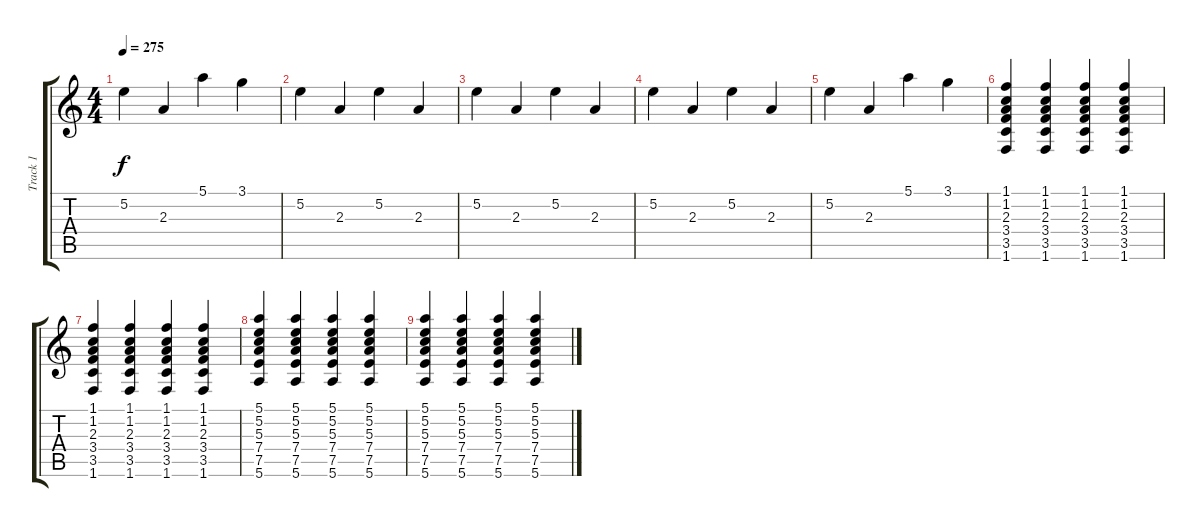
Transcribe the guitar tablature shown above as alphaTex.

\track ("Track 1" "Track 1") {instrument acousticguitarsteel}
\staff {score tabs}
\tuning (E4 B3 G3 D3 A2 E2) {hide}
\ts (4 4)
\tempo 275
\clef g2
\ks c
5.2.4{dy f} 2.3.4 5.1.4 3.1.4 |
5.2.4 2.3.4 5.2.4 2.3.4 |
5.2.4 2.3.4 5.2.4 2.3.4 |
5.2.4 2.3.4 5.2.4 2.3.4 |
5.2.4 2.3.4 5.1.4 3.1.4 |
(1.1 1.2 2.3 3.4 3.5 1.6).4 (1.1 1.2 2.3 3.4 3.5 1.6).4 (1.1 1.2 2.3 3.4 3.5 1.6).4 (1.1 1.2 2.3 3.4 3.5 1.6).4 |
(1.1 1.2 2.3 3.4 3.5 1.6).4 (1.1 1.2 2.3 3.4 3.5 1.6).4 (1.1 1.2 2.3 3.4 3.5 1.6).4 (1.1 1.2 2.3 3.4 3.5 1.6).4 |
(5.1 5.2 5.3 7.4 7.5 5.6).4 (5.1 5.2 5.3 7.4 7.5 5.6).4 (5.1 5.2 5.3 7.4 7.5 5.6).4 (5.1 5.2 5.3 7.4 7.5 5.6).4 |
(5.1 5.2 5.3 7.4 7.5 5.6).4 (5.1 5.2 5.3 7.4 7.5 5.6).4 (5.1 5.2 5.3 7.4 7.5 5.6).4 (5.1 5.2 5.3 7.4 7.5 5.6).4
